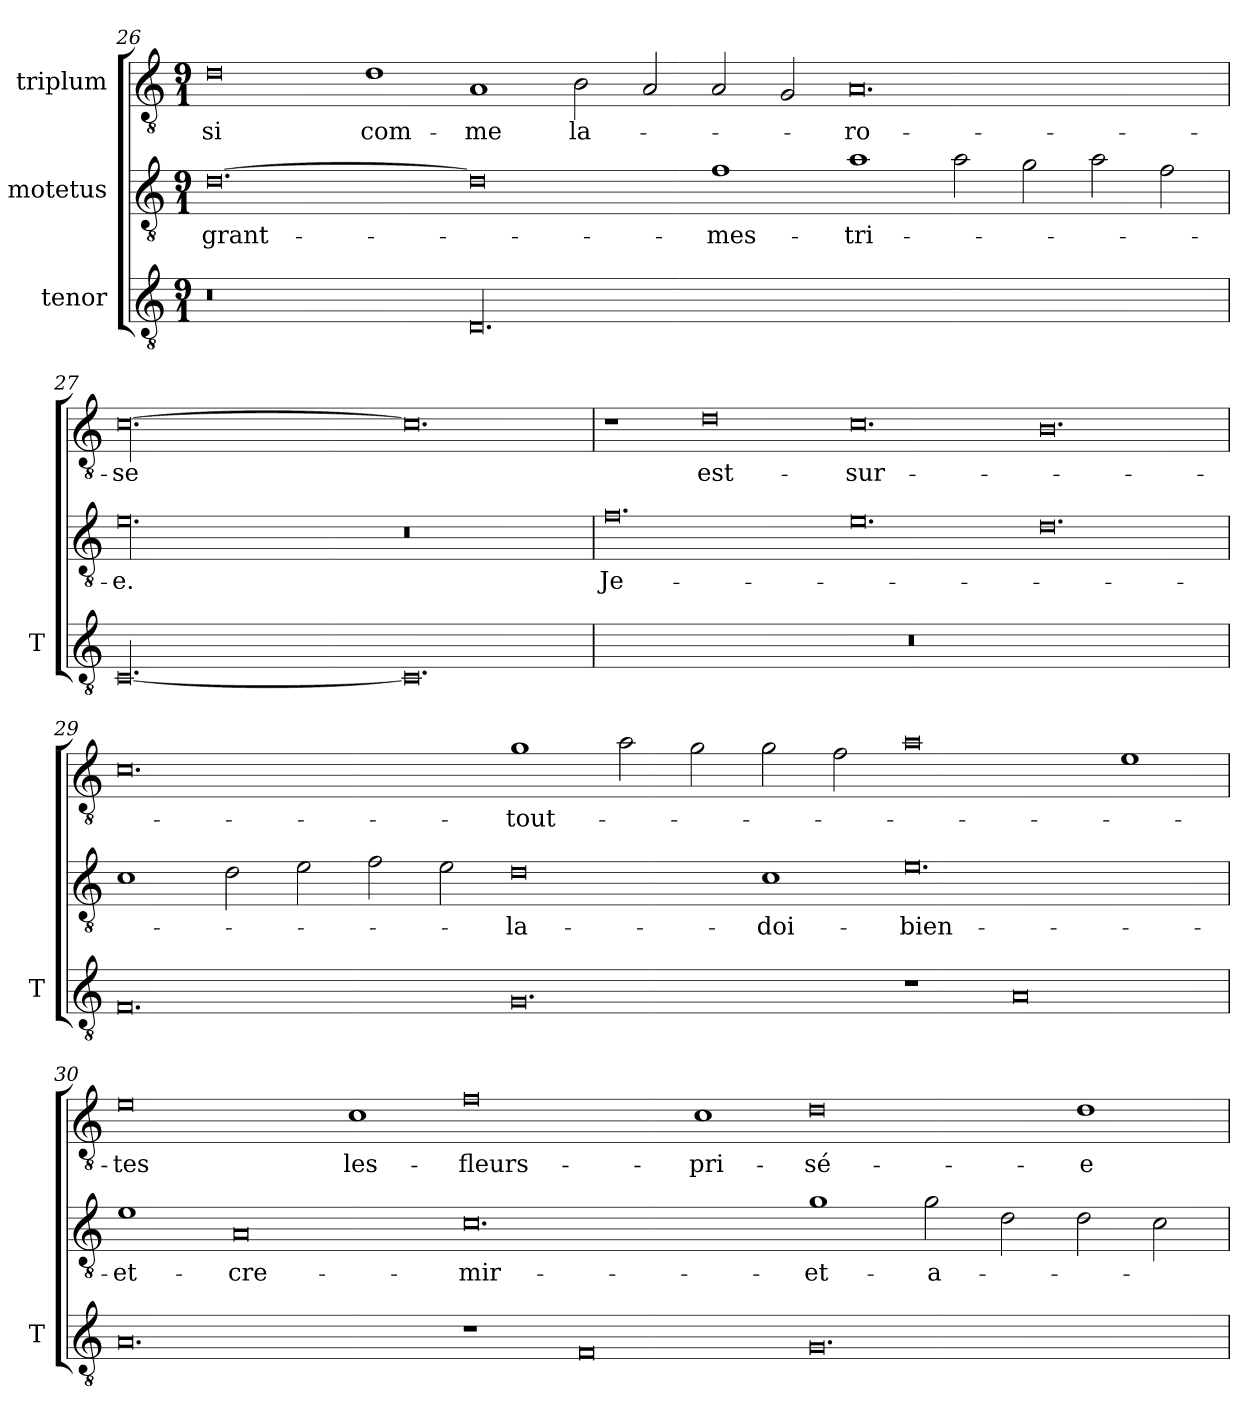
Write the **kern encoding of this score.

**kern	**kern	**text	**kern	**text
*part3	*part2	*part2	*part1	*part1
*staff3	*staff2	*staff2	*staff1	*staff1
*I"tenor	*I"motetus	*	*I"triplum	*
*I'T	*	*	*	*
*clefGv2	*clefGv2	*	*clefGv2	*
*k[]	*k[]	*	*k[]	*
*C:	*C:	*	*C:	*
*M9/1	*M9/1	*	*M9/1	*
=26	=26	=26	=26	=26
0.r	[0.d\	grant-	0d\	-si
.	.	.	1d\	com-
00.D/	0d\]	.	1A/	-me
.	.	.	2B\	la-
.	.	.	2A/	.
.	1f\	mes-	2A/	.
.	.	.	2G/	.
.	1a\	-tri-	0.A/	ro-
.	2a\	.	.	.
.	2g\	.	.	.
.	2a\	.	.	.
.	2f\	.	.	.
=27	=27	=27	=27	=27
[00.C/	00.e\	-e.	[00.c\	-se
0.C/]	0.r	.	0.c\]	.
=28	=28	=28	=28	=28
1%9r	0.f\	Je-	1r	.
.	.	.	0d\	est-
.	0.e\	.	0.c\	sur-
.	0.d\	.	0.B\	.
=29	=29	=29	=29	=29
0.F/	1c\	.	0.c\	.
.	2d\	.	.	.
.	2e\	.	.	.
.	2f\	.	.	.
.	2e\	.	.	.
0.G/	0d\	la-	1g\	tout-
.	.	.	2a\	.
.	.	.	2g\	.
.	1c\	doi-	2g\	.
.	.	.	2f\	.
1r	0.e\	bien-	0a\	.
0A/	.	.	.	.
.	.	.	1e\	.
=30	=30	=30	=30	=30
0.A/	1e\	et-	0e\	-tes
.	0A/	cre-	.	.
.	.	.	1c\	les-
1r	0.c\	mir-	0f\	fleurs-
0F/	.	.	.	.
.	.	.	1c\	pri-
0.G/	1g\	et-	0d\	-sé-
.	2g\	a-	.	.
.	2d\	.	.	.
.	2d\	.	1d\	-e
.	2c\	.	.	.
=	=	=	=	=
*-	*-	*-	*-	*-
